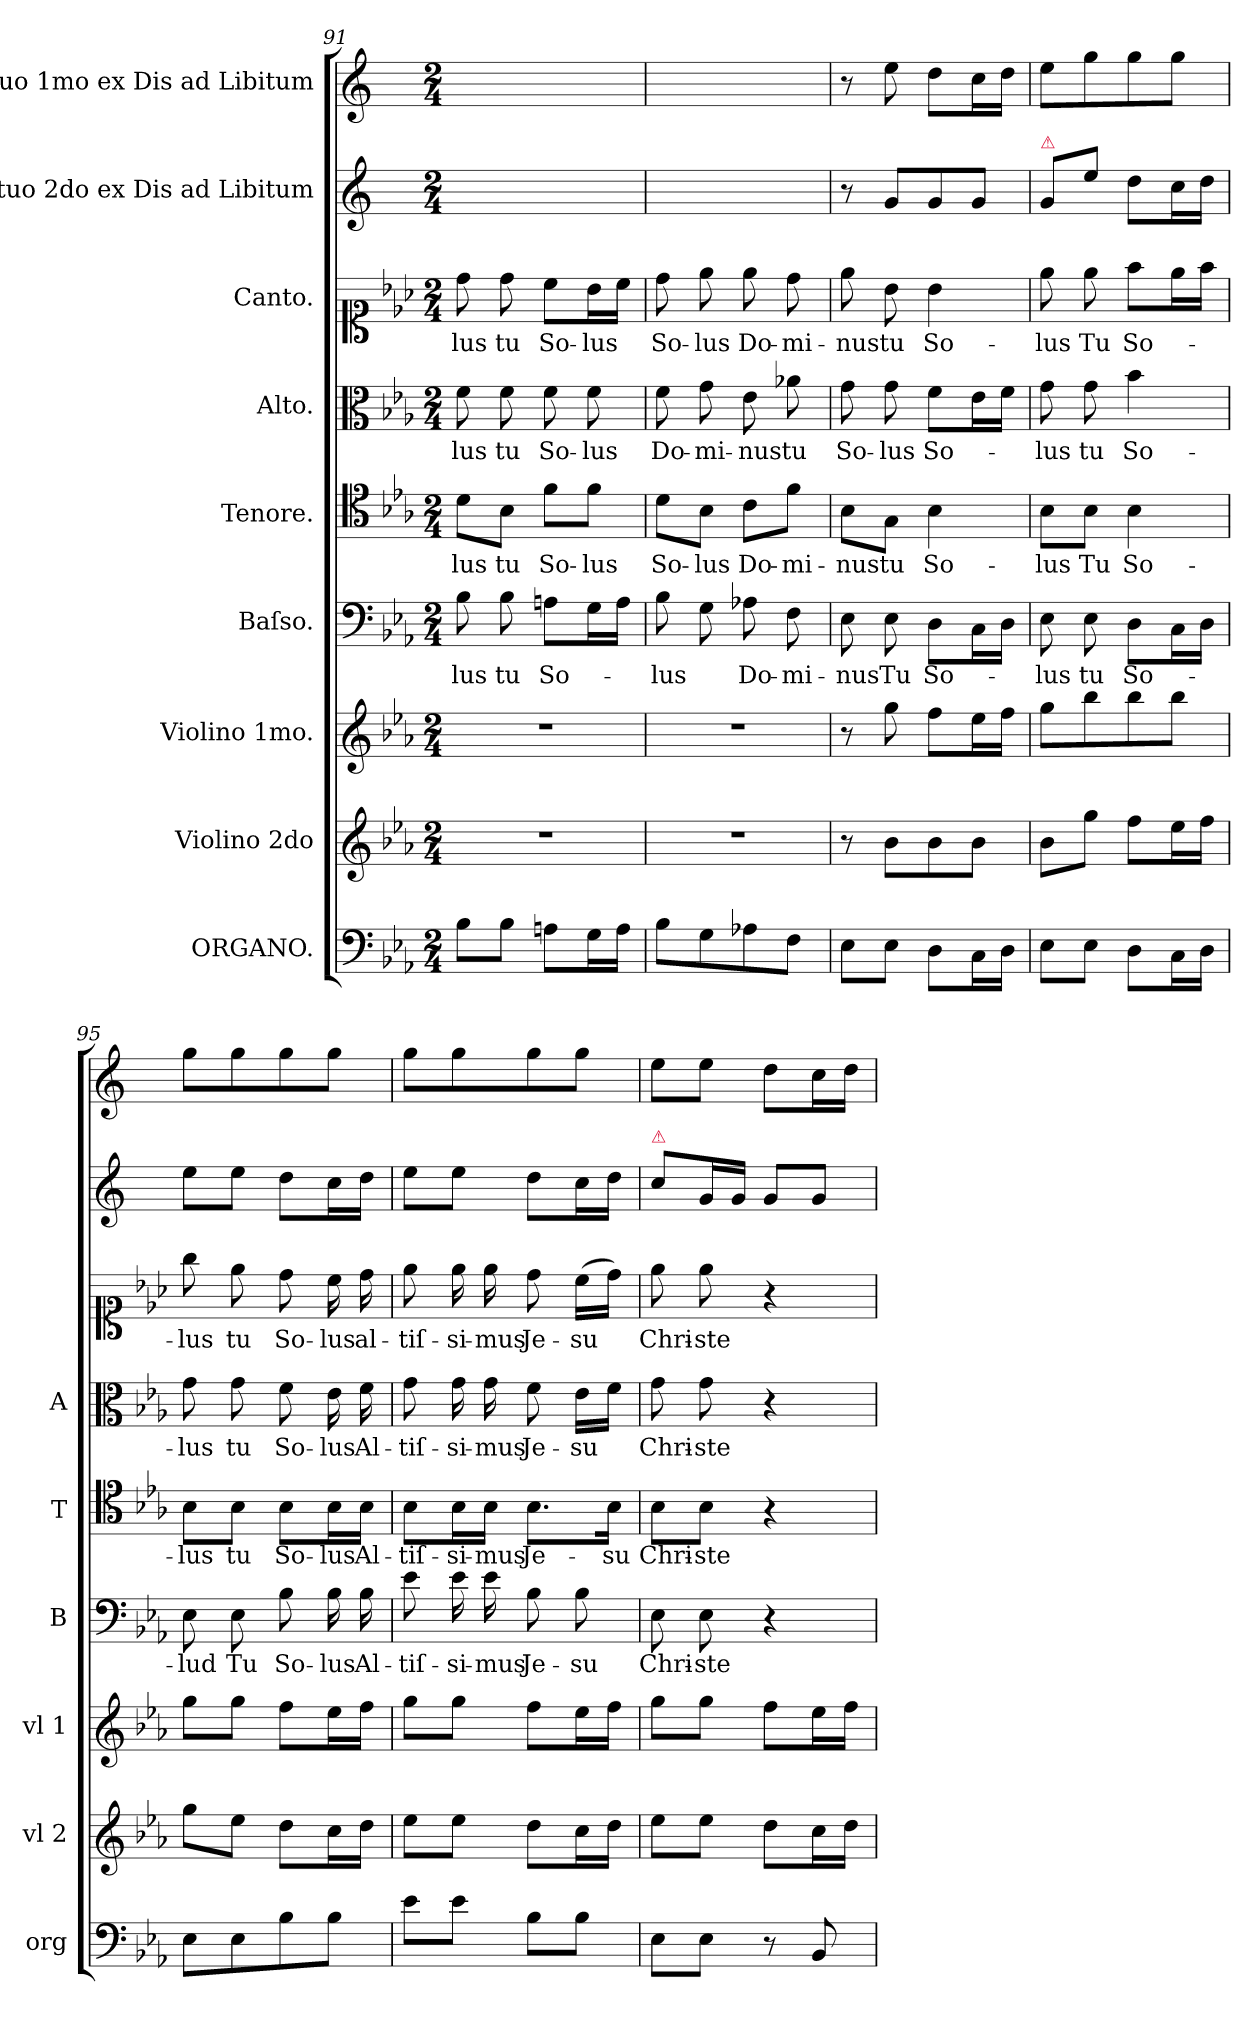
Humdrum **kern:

**kern	**kern	**kern	**kern	**text	**kern	**text	**kern	**text	**kern	**text	**kern	**kern
*part9	*part8	*part7	*part6	*part6	*part5	*part5	*part4	*part4	*part3	*part3	*part2	*part1
*staff9	*staff8	*staff7	*staff6	*staff6	*staff5	*staff5	*staff4	*staff4	*staff3	*staff3	*staff2	*staff1
*I"ORGANO.	*I"Violino 2do	*I"Violino 1mo.	*I"Baſso.	*	*I"Tenore.	*	*I"Alto.	*	*I"Canto.	*	*I"Lituo 2do ex Dis ad Libitum	*I"Lituo 1mo ex Dis ad Libitum
*I'org	*I'vl 2	*I'vl 1	*I'B	*	*I'T	*	*I'A	*	*	*	*	*
*clefF4	*clefG2	*clefG2	*clefF4	*	*clefC4	*	*clefC3	*	*clefC1	*	*clefG2	*clefG2
*	*	*	*	*	*	*	*	*	*	*	*ITrd5c9	*ITrd5c9
*k[b-e-a-]	*k[b-e-a-]	*k[b-e-a-]	*k[b-e-a-]	*	*k[b-e-a-]	*	*k[b-e-a-]	*	*k[b-e-a-]	*	*k[b-e-a-]	*k[b-e-a-]
*M2/4	*M2/4	*M2/4	*M2/4	*	*M2/4	*	*M2/4	*	*M2/4	*	*M2/4	*M2/4
=91	=91	=91	=91	=91	=91	=91	=91	=91	=91	=91	=91	=91
8B-\L	2r	2r	8B-\	-lus	8d\L	-lus	8f\	-lus	8dd\	-lus	2ryy	2ryy
8B-\J	.	.	8B-\	tu	8B-\J	tu	8f\	tu	8dd\	tu	.	.
8An\L	.	.	8An\L	So-	8f\L	So-	8f\	So-	8cc\L	So-	.	.
16G\L	.	.	16G\L	.	8f\J	-lus	8f\	-lus	16b-\L	-lus	.	.
16A\JJ	.	.	16A\JJ	.	.	.	.	.	16cc\JJ	.	.	.
=92	=92	=92	=92	=92	=92	=92	=92	=92	=92	=92	=92	=92
8B-\L	2r	2r	8B-\	-lus	8d\L	So-	8f\	Do-	8dd\	So-	2ryy	2ryy
8G\	.	.	8G\	.	8B-\J	-lus	8g\	-mi-	8ee-\	-lus	.	.
8A-X\	.	.	8A-X\	Do-	8c\L	Do-	8e-\	-nus	8ee-\	Do-	.	.
8F\J	.	.	8F\	-mi-	8f\J	-mi-	8a-X\	tu	8dd\	-mi-	.	.
=93	=93	=93	=93	=93	=93	=93	=93	=93	=93	=93	=93	=93
8E-\L	8r	8r	8E-\	-nus	8B-\L	-nus	8g\	So-	8ee-\	-nus	8r	8r
8E-\J	8b-\L	8gg\	8E-\	Tu	8G\J	tu	8g\	-lus	8b-\	tu	8B-/L	8g\
8D\L	8b-\	8ff\L	8D\L	So-	4B-\	So-	8f\L	So-	4b-\	So-	8B-/	8f\L
16C\L	8b-\J	16ee-\L	16C\L	.	.	.	16e-\L	.	.	.	8B-/J	16e-\L
16D\JJ	.	16ff\JJ	16D\JJ	.	.	.	16f\JJ	.	.	.	.	16f\JJ
=94	=94	=94	=94	=94	=94	=94	=94	=94	=94	=94	=94	=94
!	!	!	!	!	!	!	!	!	!	!	!LO:TX:a:color=crimson:t=⚠	!
8E-\L	8b-\L	8gg\L	8E-\	-lus	8B-\L	-lus	8g\	-lus	8ee-\	-lus	8B-/L	8g\L
8E-\J	8gg\J	8bb-\	8E-\	tu	8B-\J	Tu	8g\	tu	8ee-\	Tu	8g\J	8b-\
8D\L	8ff\L	8bb-\	8D\L	So-	4B-\	So-	4b-\	So-	8ff\L	So-	8f\L	8b-\
16C\L	16ee-\L	8bb-\J	16C\L	.	.	.	.	.	16ee-\L	.	16e-\L	8b-\J
16D\JJ	16ff\JJ	.	16D\JJ	.	.	.	.	.	16ff\JJ	.	16f\JJ	.
=95	=95	=95	=95	=95	=95	=95	=95	=95	=95	=95	=95	=95
8E-\L	8gg\L	8gg\L	8E-\	-lud	8B-\L	-lus	8g\	-lus	8gg\	-lus	8g\L	8b-\L
8E-\	8ee-\J	8gg\J	8E-\	Tu	8B-\J	tu	8g\	tu	8ee-\	tu	8g\J	8b-\
8B-\	8dd\L	8ff\L	8B-\	So-	8B-\L	So-	8f\	So-	8dd\	So-	8f\L	8b-\
8B-\J	16cc\L	16ee-\L	16B-\	-lus	16B-\L	-lus	16e-\	-lus	16cc\	-lus	16e-\L	8b-\J
.	16dd\JJ	16ff\JJ	16B-\	Al-	16B-\JJ	Al-	16f\	Al-	16dd\	al-	16f\JJ	.
=96	=96	=96	=96	=96	=96	=96	=96	=96	=96	=96	=96	=96
8e-\L	8ee-\L	8gg\L	8e-\	-tiſ-	8B-\L	-tiſ-	8g\	-tiſ-	8ee-\	-tiſ-	8g\L	8b-\L
8e-\J	8ee-\J	8gg\J	16e-\	-si-	16B-\L	-si-	16g\	-si-	16ee-\	-si-	8g\J	8b-\
.	.	.	16e-\	-mus	16B-\JJ	-mus	16g\	-mus	16ee-\	-mus	.	.
8B-\L	8dd\L	8ff\L	8B-\	Je-	8.B-\L	Je-	8f\	Je-	8dd\	Je-	8f\L	8b-\
8B-\J	16cc\L	16ee-\L	8B-\	-su	.	.	16e-\LL	-su	(16cc\LL	-su	16e-\L	8b-\J
.	16dd\JJ	16ff\JJ	.	.	16B-\Jk	su	16f\JJ	.	16dd\JJ)	.	16f\JJ	.
=97	=97	=97	=97	=97	=97	=97	=97	=97	=97	=97	=97	=97
!	!	!	!	!	!	!	!	!	!	!	!LO:TX:a:color=crimson:t=⚠	!
8E-\L	8ee-\L	8gg\L	8E-\	Chri-	8B-\L	Chri-	8g\	Chri-	8ee-\	Chri-	8e-\L	8g\L
8E-\J	8ee-\J	8gg\J	8E-\	-ste	8B-\J	-ste	8g\	-ste	8ee-\	-ste	16B-/L	8g\J
.	.	.	.	.	.	.	.	.	.	.	16B-/JJ	.
8r	8dd\L	8ff\L	4r	.	4r	.	4r	.	4r	.	8B-/L	8f\L
8BB-/	16cc\L	16ee-\L	.	.	.	.	.	.	.	.	8B-/J	16e-\L
.	16dd\JJ	16ff\JJ	.	.	.	.	.	.	.	.	.	16f\JJ
=	=	=	=	=	=	=	=	=	=	=	=	=
*-	*-	*-	*-	*-	*-	*-	*-	*-	*-	*-	*-	*-
